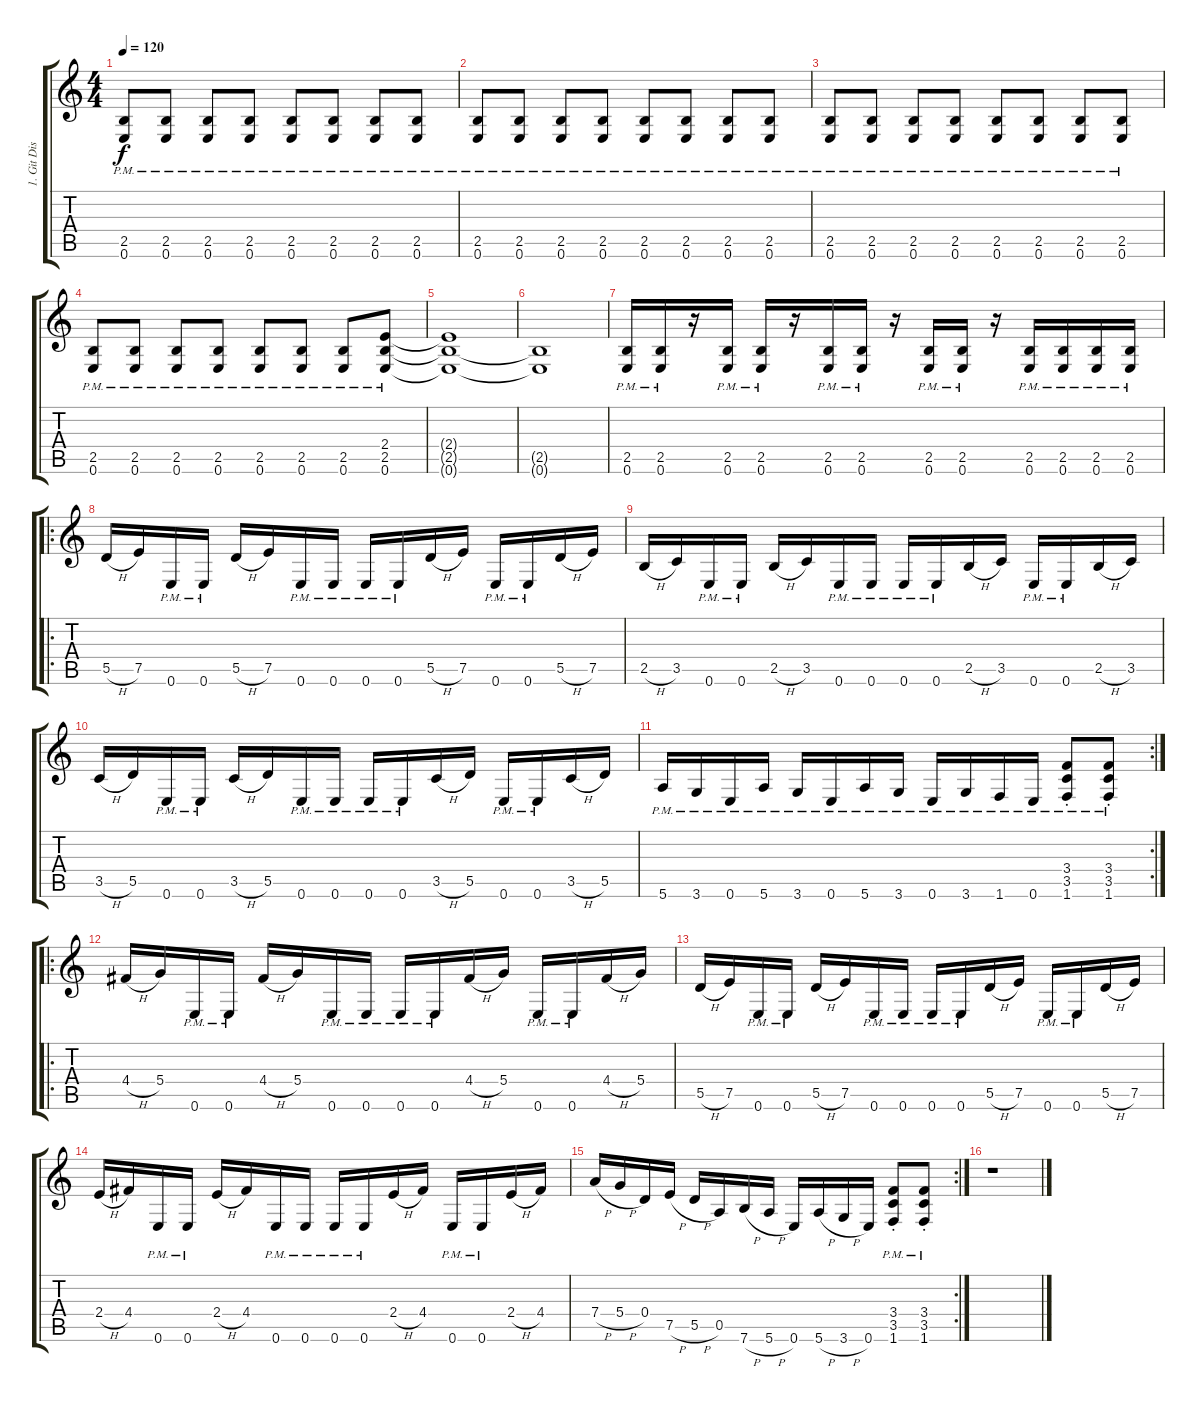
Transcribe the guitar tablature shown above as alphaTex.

\track ("1. Git Dist" "1. Git Dis") {instrument distortionguitar}
\staff {score tabs}
\tuning (E4 B3 G3 D3 A2 E2) {hide}
\ts (4 4)
\tempo 120
\clef g2
\ks c
(2.5{pm} 0.6{pm}).8{dy f} (2.5{pm} 0.6{pm}).8 (2.5{pm} 0.6{pm}).8 (2.5{pm} 0.6{pm}).8 (2.5{pm} 0.6{pm}).8 (2.5{pm} 0.6{pm}).8 (2.5{pm} 0.6{pm}).8 (2.5{pm} 0.6{pm}).8 |
(2.5{pm} 0.6{pm}).8 (2.5{pm} 0.6{pm}).8 (2.5{pm} 0.6{pm}).8 (2.5{pm} 0.6{pm}).8 (2.5{pm} 0.6{pm}).8 (2.5{pm} 0.6{pm}).8 (2.5{pm} 0.6{pm}).8 (2.5{pm} 0.6{pm}).8 |
(2.5{pm} 0.6{pm}).8 (2.5{pm} 0.6{pm}).8 (2.5{pm} 0.6{pm}).8 (2.5{pm} 0.6{pm}).8 (2.5{pm} 0.6{pm}).8 (2.5{pm} 0.6{pm}).8 (2.5{pm} 0.6{pm}).8 (2.5{pm} 0.6{pm}).8 |
(2.5{pm} 0.6{pm}).8 (2.5{pm} 0.6{pm}).8 (2.5{pm} 0.6{pm}).8 (2.5{pm} 0.6{pm}).8 (2.5{pm} 0.6{pm}).8 (2.5{pm} 0.6{pm}).8 (2.5{pm} 0.6{pm}).8 (2.4{pm} 2.5{pm} 0.6{pm}).8 |
(2.4{t} 2.5{t} 0.6{t}).1 |
(2.5{t} 0.6{t}).1 |
(2.5{pm} 0.6{pm}).16 (2.5{pm} 0.6{pm}).16 r.16 (2.5{pm} 0.6{pm}).16 (2.5{pm} 0.6{pm}).16 r.16 (2.5{pm} 0.6{pm}).16 (2.5{pm} 0.6{pm}).16 r.16 (2.5{pm} 0.6{pm}).16 (2.5{pm} 0.6{pm}).16 r.16 (2.5{pm} 0.6{pm}).16 (2.5{pm} 0.6{pm}).16 (2.5{pm} 0.6{pm}).16 (2.5{pm} 0.6{pm}).16 |
\ro
5.5{h}.16 7.5.16 0.6{pm}.16 0.6{pm}.16 5.5{h}.16 7.5.16 0.6{pm}.16 0.6{pm}.16 0.6{pm}.16 0.6{pm}.16 5.5{h}.16 7.5.16 0.6{pm}.16 0.6{pm}.16 5.5{h}.16 7.5.16 |
2.5{h}.16 3.5.16 0.6{pm}.16 0.6{pm}.16 2.5{h}.16 3.5.16 0.6{pm}.16 0.6{pm}.16 0.6{pm}.16 0.6{pm}.16 2.5{h}.16 3.5.16 0.6{pm}.16 0.6{pm}.16 2.5{h}.16 3.5.16 |
3.5{h}.16 5.5.16 0.6{pm}.16 0.6{pm}.16 3.5{h}.16 5.5.16 0.6{pm}.16 0.6{pm}.16 0.6{pm}.16 0.6{pm}.16 3.5{h}.16 5.5.16 0.6{pm}.16 0.6{pm}.16 3.5{h}.16 5.5.16 |
\rc 2
5.6{pm}.16 3.6{pm}.16 0.6{pm}.16 5.6{pm}.16 3.6{pm}.16 0.6{pm}.16 5.6{pm}.16 3.6{pm}.16 0.6{pm}.16 3.6{pm}.16 1.6{pm}.16 0.6{pm}.16 (3.4{pm st} 3.5{pm st} 1.6{pm st}).8 (3.4{pm st} 3.5{pm st} 1.6{pm st}).8 |
\ro
4.4{h}.16 5.4.16 0.6{pm}.16 0.6{pm}.16 4.4{h}.16 5.4.16 0.6{pm}.16 0.6{pm}.16 0.6{pm}.16 0.6{pm}.16 4.4{h}.16 5.4.16 0.6{pm}.16 0.6{pm}.16 4.4{h}.16 5.4.16 |
5.5{h}.16 7.5.16 0.6{pm}.16 0.6{pm}.16 5.5{h}.16 7.5.16 0.6{pm}.16 0.6{pm}.16 0.6{pm}.16 0.6{pm}.16 5.5{h}.16 7.5.16 0.6{pm}.16 0.6{pm}.16 5.5{h}.16 7.5.16 |
2.4{h}.16 4.4.16 0.6{pm}.16 0.6{pm}.16 2.4{h}.16 4.4.16 0.6{pm}.16 0.6{pm}.16 0.6{pm}.16 0.6{pm}.16 2.4{h}.16 4.4.16 0.6{pm}.16 0.6{pm}.16 2.4{h}.16 4.4.16 |
\rc 2
7.4{h}.16 5.4{h}.16 0.4.16 7.5{h}.16 5.5{h}.16 0.5.16 7.6{h}.16 5.6{h}.16 0.6.16 5.6{h}.16 3.6{h}.16 0.6.16 (3.4{pm st} 3.5{pm st} 1.6{pm st}).8 (3.4{pm st} 3.5{pm st} 1.6{pm st}).8 |
r.1
